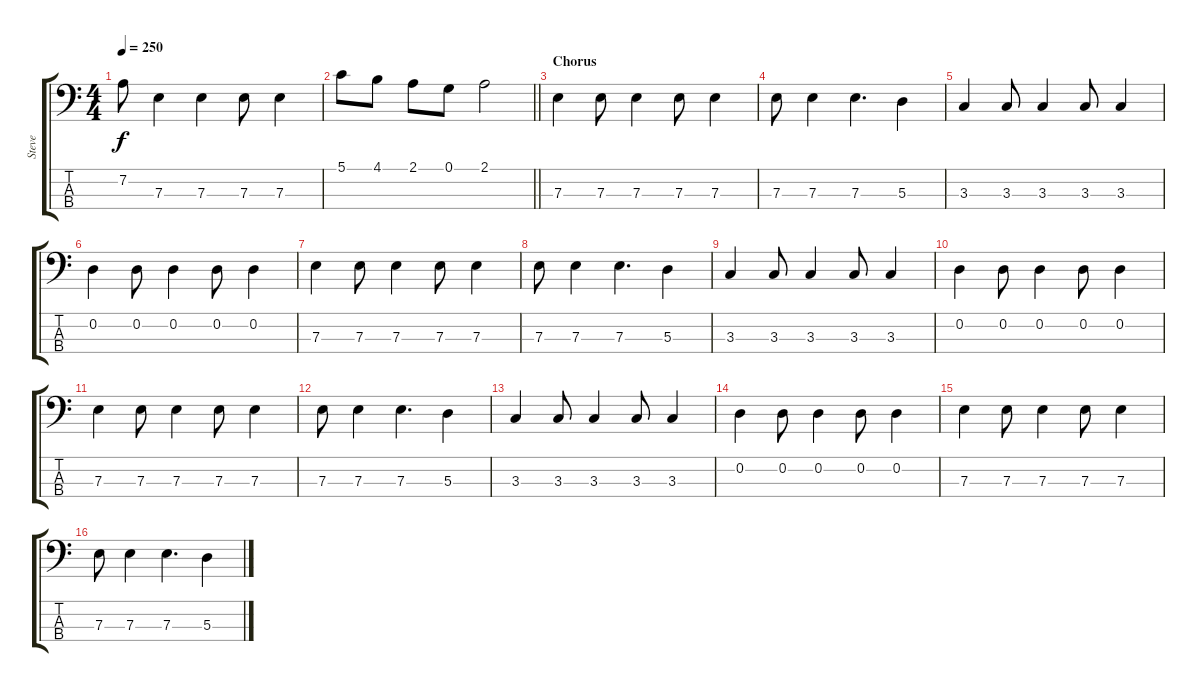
\track ("Steve" "Steve") {instrument electricbassfinger}
\staff {score tabs}
\tuning (G2 D2 A1 E1) {hide}
\ts (4 4)
\tempo 250
\clef f4
\ks c
7.2.8{dy f} 7.3.4 7.3.4 7.3.8 7.3.4 |
\barLineRight lightlight
5.1.8 4.1.8 2.1.8 0.1.8 2.1.2 |
\section ("" "Chorus")
7.3.4 7.3.8 7.3.4 7.3.8 7.3.4 |
7.3.8 7.3.4 7.3.4{d} 5.3.4 |
3.3.4 3.3.8 3.3.4 3.3.8 3.3.4 |
0.2.4 0.2.8 0.2.4 0.2.8 0.2.4 |
7.3.4 7.3.8 7.3.4 7.3.8 7.3.4 |
7.3.8 7.3.4 7.3.4{d} 5.3.4 |
3.3.4 3.3.8 3.3.4 3.3.8 3.3.4 |
0.2.4 0.2.8 0.2.4 0.2.8 0.2.4 |
7.3.4 7.3.8 7.3.4 7.3.8 7.3.4 |
7.3.8 7.3.4 7.3.4{d} 5.3.4 |
3.3.4 3.3.8 3.3.4 3.3.8 3.3.4 |
0.2.4 0.2.8 0.2.4 0.2.8 0.2.4 |
7.3.4 7.3.8 7.3.4 7.3.8 7.3.4 |
7.3.8 7.3.4 7.3.4{d} 5.3.4
